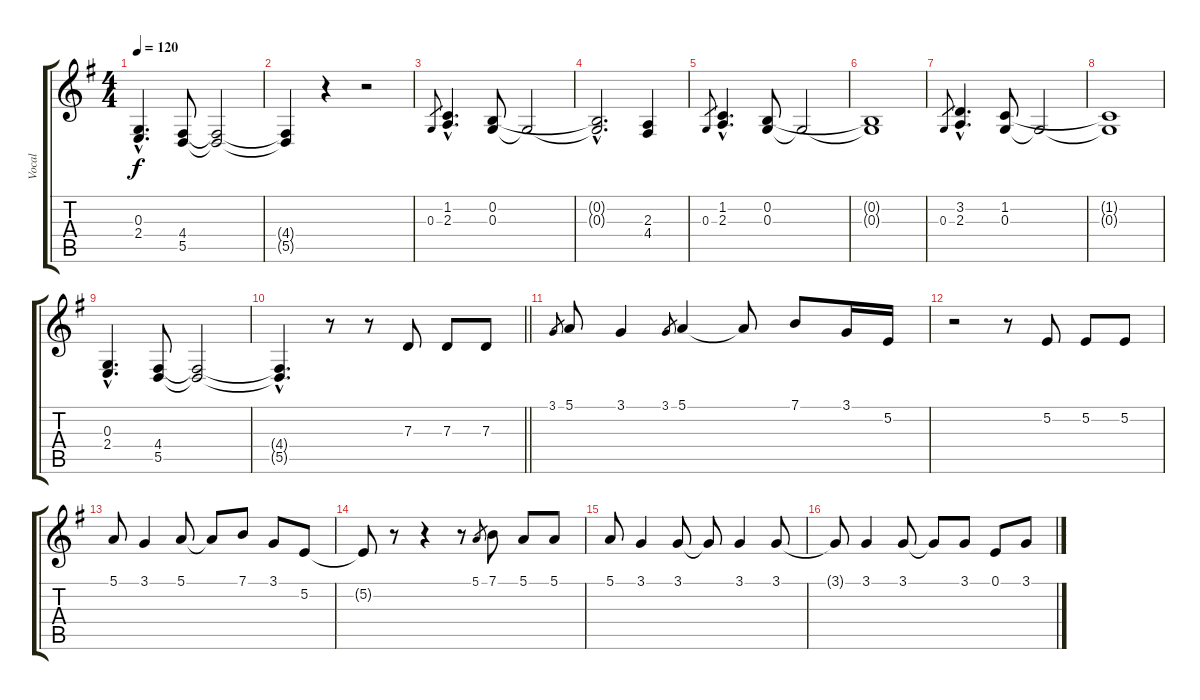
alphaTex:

\track ("Vocal" "Vocal") {instrument lead2sawtooth}
\staff {score tabs}
\tuning (E4 B3 G3 D3 A2 E2) {hide}
\ts (4 4)
\tempo 120
\clef g2
\ks eminor
(0.3{hac} 2.4{hac}).4{d dy f} (4.4 5.5).8 (4.4{t} 5.5{t}).2 |
(4.4{t} 5.5{t}).4 r.4 r.2 |
0.3.8{gr} (1.2{hac} 2.3{hac}).4{d} (0.2 0.3).8 0.3{t}.2 |
(0.2{hac t} 0.3{hac t}).2{d} (2.3 4.4).4 |
0.3.8{gr} (1.2{hac} 2.3{hac}).4{d} (0.2 0.3).8 0.3{t}.2 |
(0.2{t} 0.3{t}).1 |
0.3.8{gr} (3.2{hac} 2.3{hac}).4{d} (1.2 0.3).8 0.3{t}.2 |
(1.2{t} 0.3{t}).1 |
(0.3{hac} 2.4{hac}).4{d} (4.4 5.5).8 (4.4{t} 5.5{t}).2 |
\barLineRight lightlight
(4.4{hac t} 5.5{hac t}).4{d} r.8 r.8 7.3.8 7.3.8 7.3.8 |
3.1.8{gr} 5.1.8 3.1.4 3.1.8{gr} 5.1.4 5.1{t}.8 7.1.8 3.1.16 5.2.16 |
r.2 r.8 5.2.8 5.2.8 5.2.8 |
5.1.8 3.1.4 5.1.8 5.1{t}.8 7.1.8 3.1.8 5.2.8 |
5.2{t}.8 r.8 r.4 r.8 5.1.8{gr} 7.1.8 5.1.8 5.1.8 |
5.1.8 3.1.4 3.1.8 3.1{t}.8 3.1.4 3.1.8 |
3.1{t}.8 3.1.4 3.1.8 3.1{t}.8 3.1.8 0.1.8 3.1.8
